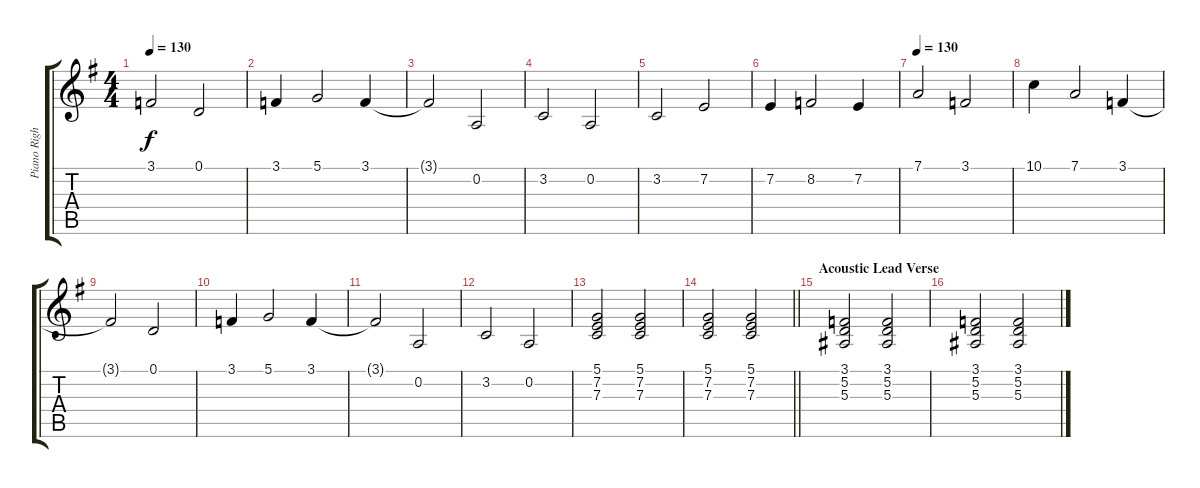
\track ("Piano Right Hand" "Piano Righ") {instrument acousticgrandpiano}
\staff {score tabs}
\tuning (D4 A3 F3 C3 G2 D2) {hide}
\ts (4 4)
\tempo 130
\clef g2
\ks eminor
3.1{t}.2{dy f} 0.1.2 |
3.1.4 5.1.2 3.1.4 |
3.1{t}.2 0.2.2 |
3.2.2 0.2.2 |
3.2.2 7.2.2 |
7.2.4 8.2.2 7.2.4 |
\tempo 130
7.1.2 3.1.2 |
10.1.4 7.1.2 3.1.4 |
3.1{t}.2 0.1.2 |
3.1.4 5.1.2 3.1.4 |
3.1{t}.2 0.2.2 |
3.2.2 0.2.2 |
(5.1 7.2 7.3).2 (5.1 7.2 7.3).2 |
\barLineRight lightlight
(5.1 7.2 7.3).2 (5.1 7.2 7.3).2 |
\section ("" "Acoustic Lead Verse")
(3.1 5.2 5.3).2 (3.1 5.2 5.3).2 |
(3.1 5.2 5.3).2 (3.1 5.2 5.3).2
